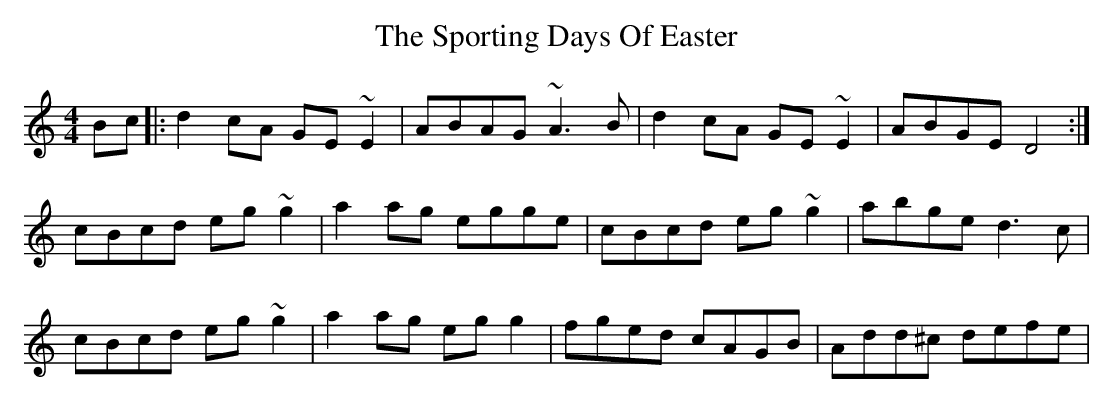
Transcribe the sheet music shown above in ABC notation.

X:1
T: The Sporting Days Of Easter
M: 4/4
L: 1/8
K: Cmaj
Bc|:d2cA GE~E2|ABAG ~A3B|d2cA GE~E2|ABGE D4:|
cBcd eg~g2|a2ag egge|cBcd eg~g2|abge d3c|
cBcd eg~g2|a2ag egg2|fged cAGB|Add^c defe|
